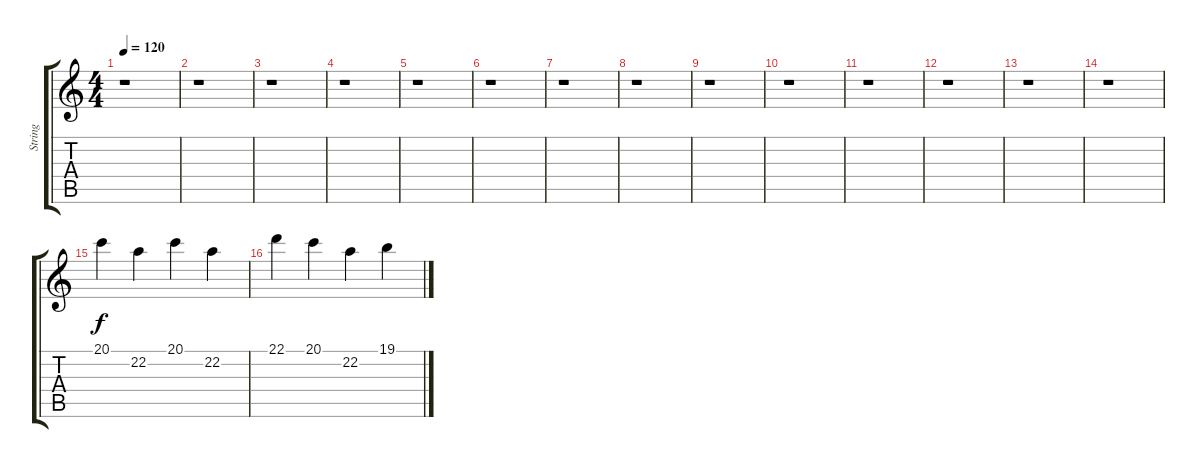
\track ("String" "String") {instrument stringensemble2}
\staff {score tabs}
\tuning (E4 B3 G3 D3 A2 E2) {hide}
\ts (4 4)
\tempo 120
\clef g2
\ks c
r.1{dy f} |
r.1 |
r.1 |
r.1 |
r.1 |
r.1 |
r.1 |
r.1 |
r.1 |
r.1 |
r.1 |
r.1 |
r.1 |
r.1 |
20.1.4 22.2.4 20.1.4 22.2.4 |
22.1.4 20.1.4 22.2.4 19.1.4
